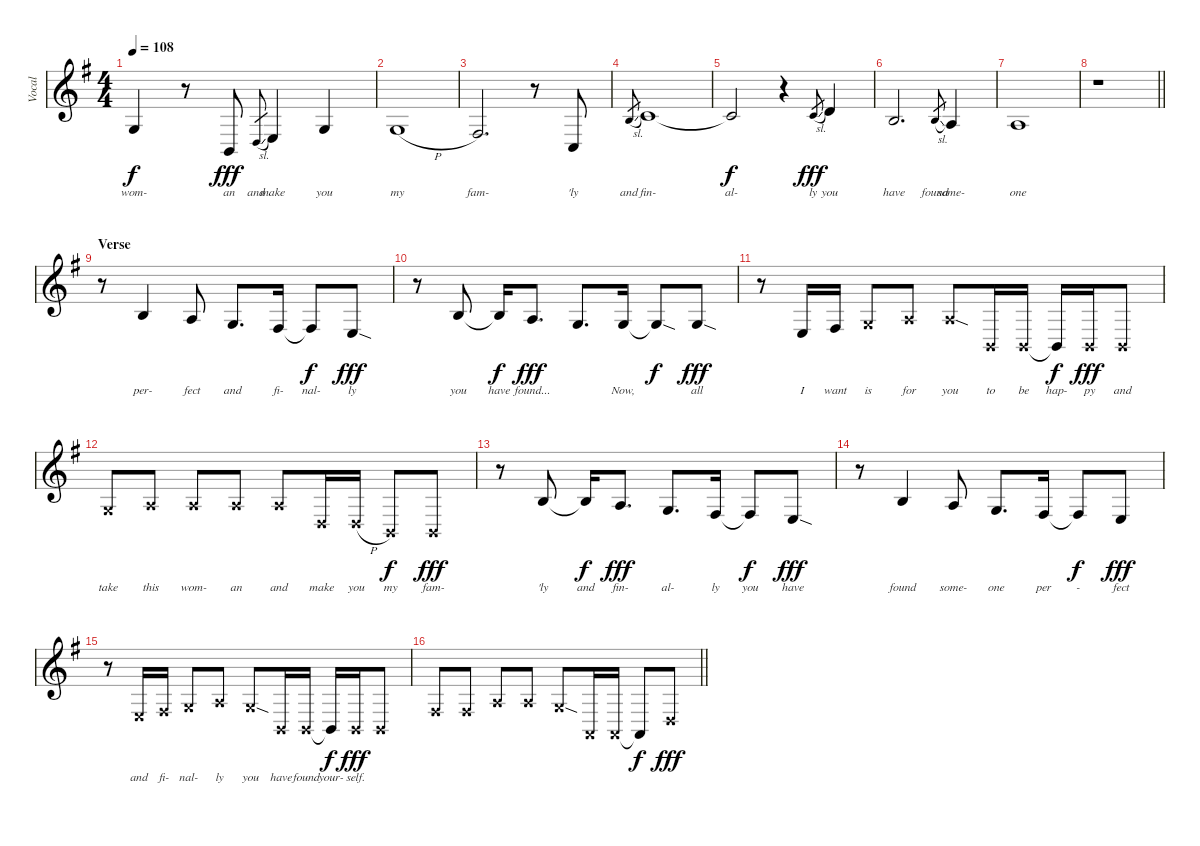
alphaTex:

\track ("Vocal" "Vocal") {instrument lead6voice}
\staff {score}
\tuning (E4 B3 G3 D3 A2 E2) {hide}
\ts (4 4)
\tempo 108
\clef g2
\ks eminor
5.4{t}.4{lyrics (0 "wom-") lyrics (1 "") lyrics (2 "") lyrics (3 "") lyrics (4 "") dy f} r.8 2.5.8{lyrics (0 "an") lyrics (1 "") lyrics (2 "") lyrics (3 "") lyrics (4 "") dy fff} 0.4{sl}.8{lyrics (0 "and") lyrics (1 "") lyrics (2 "") lyrics (3 "") lyrics (4 "") gr} 2.4.4{lyrics (0 "make") lyrics (1 "") lyrics (2 "") lyrics (3 "") lyrics (4 "")} 5.4.4{lyrics (0 "you") lyrics (1 "") lyrics (2 "") lyrics (3 "") lyrics (4 "")} |
5.4{h}.1{lyrics (0 "my") lyrics (1 "") lyrics (2 "") lyrics (3 "") lyrics (4 "")} |
4.4.2{d lyrics (0 "fam-") lyrics (1 "") lyrics (2 "") lyrics (3 "") lyrics (4 "")} r.8 3.5.8{lyrics (0 "'ly") lyrics (1 "") lyrics (2 "") lyrics (3 "") lyrics (4 "")} |
4.3{sl}.8{lyrics (0 "and") lyrics (1 "") lyrics (2 "") lyrics (3 "") lyrics (4 "") gr} 5.3.1{lyrics (0 "fin-") lyrics (1 "") lyrics (2 "") lyrics (3 "") lyrics (4 "")} |
5.3{t}.2{lyrics (0 "al-") lyrics (1 "") lyrics (2 "") lyrics (3 "") lyrics (4 "") dy f} r.4 5.3{sl}.8{lyrics (0 "ly") lyrics (1 "") lyrics (2 "") lyrics (3 "") lyrics (4 "") gr dy fff} 7.3.4{lyrics (0 "you") lyrics (1 "") lyrics (2 "") lyrics (3 "") lyrics (4 "")} |
4.3.2{d lyrics (0 "have") lyrics (1 "") lyrics (2 "") lyrics (3 "") lyrics (4 "")} 4.3{sl}.8{lyrics (0 "found") lyrics (1 "") lyrics (2 "") lyrics (3 "") lyrics (4 "") gr} 2.3.4{lyrics (0 "some-") lyrics (1 "") lyrics (2 "") lyrics (3 "") lyrics (4 "")} |
2.3.1{lyrics (0 "one") lyrics (1 "") lyrics (2 "") lyrics (3 "") lyrics (4 "")} |
\barLineRight lightlight
r.1 |
\section ("" "Verse")
r.8 4.3.4{lyrics (0 "per-") lyrics (1 "") lyrics (2 "") lyrics (3 "") lyrics (4 "")} 2.3.8{lyrics (0 "fect") lyrics (1 "") lyrics (2 "") lyrics (3 "") lyrics (4 "")} 5.4.8{d lyrics (0 "and") lyrics (1 "") lyrics (2 "") lyrics (3 "") lyrics (4 "")} 4.4.16{lyrics (0 "fi-") lyrics (1 "") lyrics (2 "") lyrics (3 "") lyrics (4 "")} 4.4{t}.8{lyrics (0 "nal-") lyrics (1 "") lyrics (2 "") lyrics (3 "") lyrics (4 "") dy f} 2.4{sod}.8{lyrics (0 "ly") lyrics (1 "") lyrics (2 "") lyrics (3 "") lyrics (4 "") dy fff} |
r.8 4.3.8{lyrics (0 "you") lyrics (1 "") lyrics (2 "") lyrics (3 "") lyrics (4 "")} 4.3{t}.16{lyrics (0 "have") lyrics (1 "") lyrics (2 "") lyrics (3 "") lyrics (4 "") dy f} 2.3.8{d lyrics (0 "found...") lyrics (1 "") lyrics (2 "") lyrics (3 "") lyrics (4 "") dy fff} 5.4.8{d lyrics (0 " ") lyrics (1 "") lyrics (2 "") lyrics (3 "") lyrics (4 "")} 5.4.16{lyrics (0 "Now,") lyrics (1 "") lyrics (2 "") lyrics (3 "") lyrics (4 "")} 5.4{sod t}.8{lyrics (0 "") lyrics (1 "") lyrics (2 "") lyrics (3 "") lyrics (4 "") dy f} 5.4{sod}.8{lyrics (0 "all") lyrics (1 "") lyrics (2 "") lyrics (3 "") lyrics (4 "") dy fff} |
r.8 2.4.16{lyrics (0 "I") lyrics (1 "") lyrics (2 "") lyrics (3 "") lyrics (4 "")} 4.4.16{lyrics (0 "want") lyrics (1 "") lyrics (2 "") lyrics (3 "") lyrics (4 "")} 5.4{x}.8{lyrics (0 "is") lyrics (1 "") lyrics (2 "") lyrics (3 "") lyrics (4 "")} 7.4{x}.8{lyrics (0 "for") lyrics (1 "") lyrics (2 "") lyrics (3 "") lyrics (4 "")} 7.4{sod x}.8{lyrics (0 "you") lyrics (1 "") lyrics (2 "") lyrics (3 "") lyrics (4 "")} 2.5{x}.16{lyrics (0 "to") lyrics (1 "") lyrics (2 "") lyrics (3 "") lyrics (4 "")} 2.5{x}.16{lyrics (0 "be") lyrics (1 "") lyrics (2 "") lyrics (3 "") lyrics (4 "")} 2.5{t}.16{lyrics (0 "hap-") lyrics (1 "") lyrics (2 "") lyrics (3 "") lyrics (4 "") dy f} 2.5{x}.16{lyrics (0 "py") lyrics (1 "") lyrics (2 "") lyrics (3 "") lyrics (4 "") dy fff} 7.6{x}.8{lyrics (0 "and") lyrics (1 "") lyrics (2 "") lyrics (3 "") lyrics (4 "")} |
5.4{x}.8{lyrics (0 "take") lyrics (1 "") lyrics (2 "") lyrics (3 "") lyrics (4 "")} 7.4{x}.8{lyrics (0 "this") lyrics (1 "") lyrics (2 "") lyrics (3 "") lyrics (4 "")} 7.4{x}.8{lyrics (0 "wom-") lyrics (1 "") lyrics (2 "") lyrics (3 "") lyrics (4 "")} 7.4{x}.8{lyrics (0 "an") lyrics (1 "") lyrics (2 "") lyrics (3 "") lyrics (4 "")} 7.4{x}.8{lyrics (0 "and") lyrics (1 "") lyrics (2 "") lyrics (3 "") lyrics (4 "")} 5.5{x}.16{lyrics (0 "make") lyrics (1 "") lyrics (2 "") lyrics (3 "") lyrics (4 "")} 5.5{h x}.16{lyrics (0 "you") lyrics (1 "") lyrics (2 "") lyrics (3 "") lyrics (4 "")} 2.5{x}.8{lyrics (0 "my") lyrics (1 "") lyrics (2 "") lyrics (3 "") lyrics (4 "") dy f} 2.5{x}.8{lyrics (0 "fam-") lyrics (1 "") lyrics (2 "") lyrics (3 "") lyrics (4 "") dy fff} |
r.8 4.3.8{lyrics (0 "'ly") lyrics (1 "") lyrics (2 "") lyrics (3 "") lyrics (4 "")} 4.3{t}.16{lyrics (0 "and") lyrics (1 "") lyrics (2 "") lyrics (3 "") lyrics (4 "") dy f} 2.3.8{d lyrics (0 "fin-") lyrics (1 "") lyrics (2 "") lyrics (3 "") lyrics (4 "") dy fff} 5.4.8{d lyrics (0 "al-") lyrics (1 "") lyrics (2 "") lyrics (3 "") lyrics (4 "")} 4.4.16{lyrics (0 "ly") lyrics (1 "") lyrics (2 "") lyrics (3 "") lyrics (4 "")} 4.4{t}.8{lyrics (0 "you") lyrics (1 "") lyrics (2 "") lyrics (3 "") lyrics (4 "") dy f} 2.4{sod}.8{lyrics (0 "have") lyrics (1 "") lyrics (2 "") lyrics (3 "") lyrics (4 "") dy fff} |
r.8 4.3.4{lyrics (0 "found") lyrics (1 "") lyrics (2 "") lyrics (3 "") lyrics (4 "")} 2.3.8{lyrics (0 "some-") lyrics (1 "") lyrics (2 "") lyrics (3 "") lyrics (4 "")} 5.4.8{d lyrics (0 "one") lyrics (1 "") lyrics (2 "") lyrics (3 "") lyrics (4 "")} 4.4.16{lyrics (0 "per") lyrics (1 "") lyrics (2 "") lyrics (3 "") lyrics (4 "")} 4.4{t}.8{lyrics (0 "-") lyrics (1 "") lyrics (2 "") lyrics (3 "") lyrics (4 "") dy f} 2.4.8{lyrics (0 "fect") lyrics (1 "") lyrics (2 "") lyrics (3 "") lyrics (4 "") dy fff} |
r.8 2.4{x}.16{lyrics (0 "and") lyrics (1 "") lyrics (2 "") lyrics (3 "") lyrics (4 "")} 4.4{x}.16{lyrics (0 "fi-") lyrics (1 "") lyrics (2 "") lyrics (3 "") lyrics (4 "")} 5.4{x}.8{lyrics (0 "nal-") lyrics (1 "") lyrics (2 "") lyrics (3 "") lyrics (4 "")} 7.4{x}.8{lyrics (0 "ly") lyrics (1 "") lyrics (2 "") lyrics (3 "") lyrics (4 "")} 5.4{sod x}.8{lyrics (0 "you") lyrics (1 "") lyrics (2 "") lyrics (3 "") lyrics (4 "")} 2.5{x}.16{lyrics (0 "have") lyrics (1 "") lyrics (2 "") lyrics (3 "") lyrics (4 "")} 2.5{x}.16{lyrics (0 "found") lyrics (1 "") lyrics (2 "") lyrics (3 "") lyrics (4 "")} 2.5{t}.16{lyrics (0 "your-") lyrics (1 "") lyrics (2 "") lyrics (3 "") lyrics (4 "") dy f} 2.5{x}.16{lyrics (0 "self.") lyrics (1 "") lyrics (2 "") lyrics (3 "") lyrics (4 "") dy fff} 7.6{x}.8 |
\barLineRight lightlight
4.4{x}.8 4.4{x}.8 7.4{x}.8 7.4{x}.8 5.4{sod x}.8 0.5{x}.16 0.5{x}.16 0.5{t}.8{dy f} 5.5{x}.8{dy fff}
